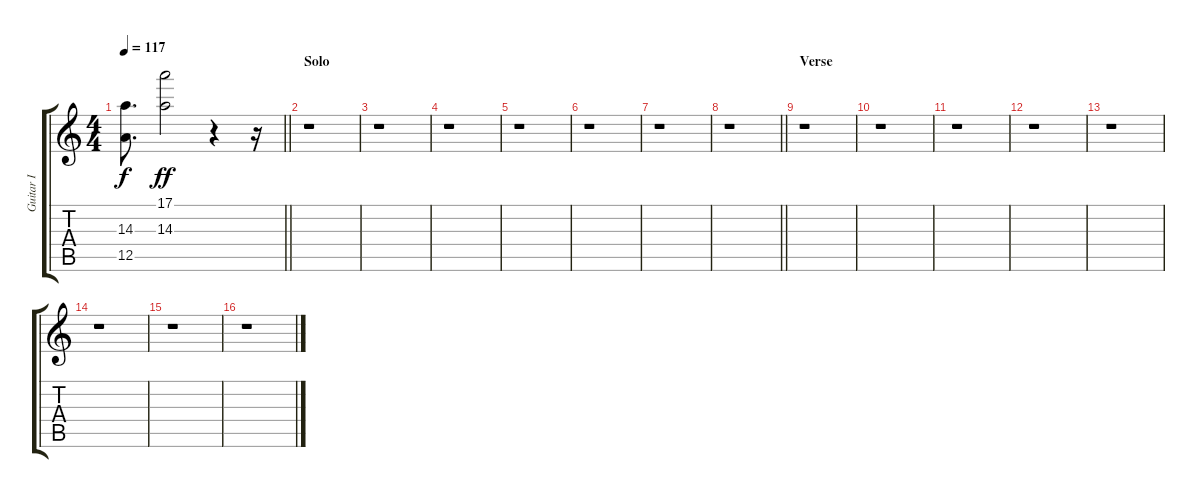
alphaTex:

\track ("Guitar I" "Guitar I") {instrument distortionguitar}
\staff {score tabs}
\tuning (E4 B3 G3 D3 A2 E2) {hide}
\ts (4 4)
\tempo 117
\clef g2
\barLineRight lightlight
\ks c
(14.3{t} 12.5{t}).8{d dy f} (17.1 14.3).2{dy ff} r.4 r.16 |
\section ("" "Solo")
r.1 |
r.1 |
r.1 |
r.1 |
r.1 |
r.1 |
\barLineRight lightlight
r.1 |
\section ("" "Verse")
r.1 |
r.1 |
r.1 |
r.1 |
r.1 |
r.1 |
r.1 |
r.1
